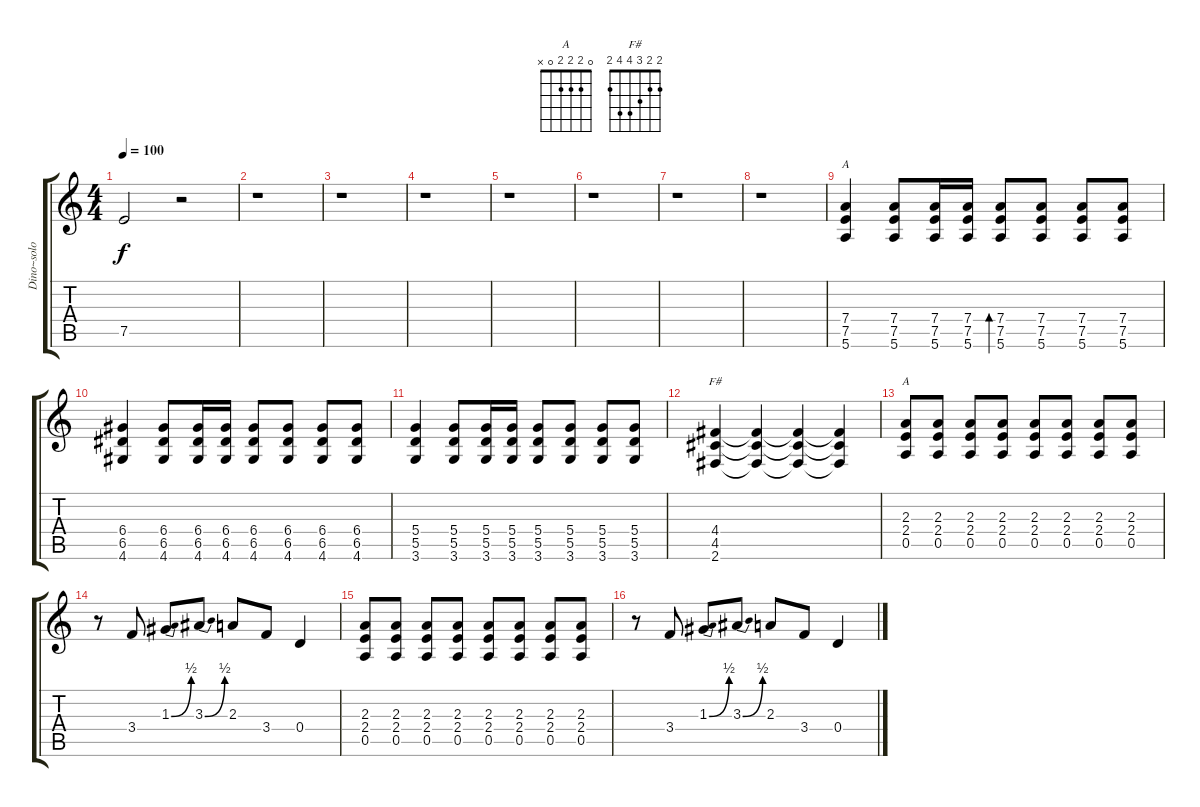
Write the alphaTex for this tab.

\track ("Dino~solo" "Dino~solo") {instrument distortionguitar}
\staff {score tabs}
\tuning (E4 B3 G3 D3 A2 E2) {hide}
\chord ("A" 5 5 6 7 7 5) {firstfret 5}
\chord ("F#" 2 2 3 4 4 2)
\chord ("A" 0 2 2 2 0 x)
\ts (4 4)
\tempo 100
\clef g2
\ks c
7.5{t}.2{dy f} r.2 |
r.1 |
r.1 |
r.1 |
r.1 |
r.1 |
r.1 |
r.1 |
(7.4 7.5 5.6).4{ch "A"} (7.4 7.5 5.6).8 (7.4 7.5 5.6).16 (7.4 7.5 5.6).16 (7.4 7.5 5.6).8{bd 30} (7.4 7.5 5.6).8 (7.4 7.5 5.6).8 (7.4 7.5 5.6).8 |
(6.4 6.5 4.6).4 (6.4 6.5 4.6).8 (6.4 6.5 4.6).16 (6.4 6.5 4.6).16 (6.4 6.5 4.6).8 (6.4 6.5 4.6).8 (6.4 6.5 4.6).8 (6.4 6.5 4.6).8 |
(5.4 5.5 3.6).4 (5.4 5.5 3.6).8 (5.4 5.5 3.6).16 (5.4 5.5 3.6).16 (5.4 5.5 3.6).8 (5.4 5.5 3.6).8 (5.4 5.5 3.6).8 (5.4 5.5 3.6).8 |
(4.4 4.5 2.6).4{ch "F#"} (4.4{t} 4.5{t} 2.6{t}).4 (4.4{t} 4.5{t} 2.6{t}).4 (4.4{t} 4.5{t} 2.6{t}).4 |
(2.3 2.4 0.5).8{ch "A"} (2.3 2.4 0.5).8 (2.3 2.4 0.5).8 (2.3 2.4 0.5).8 (2.3 2.4 0.5).8 (2.3 2.4 0.5).8 (2.3 2.4 0.5).8 (2.3 2.4 0.5).8 |
r.8 3.4.8 1.3{be (bend 0 0 60 2)}.8 3.3{be (bend 0 0 60 2)}.8 2.3.8 3.4.8 0.4.4 |
(2.3 2.4 0.5).8 (2.3 2.4 0.5).8 (2.3 2.4 0.5).8 (2.3 2.4 0.5).8 (2.3 2.4 0.5).8 (2.3 2.4 0.5).8 (2.3 2.4 0.5).8 (2.3 2.4 0.5).8 |
r.8 3.4.8 1.3{be (bend 0 0 60 2)}.8 3.3{be (bend 0 0 60 2)}.8 2.3.8 3.4.8 0.4.4
